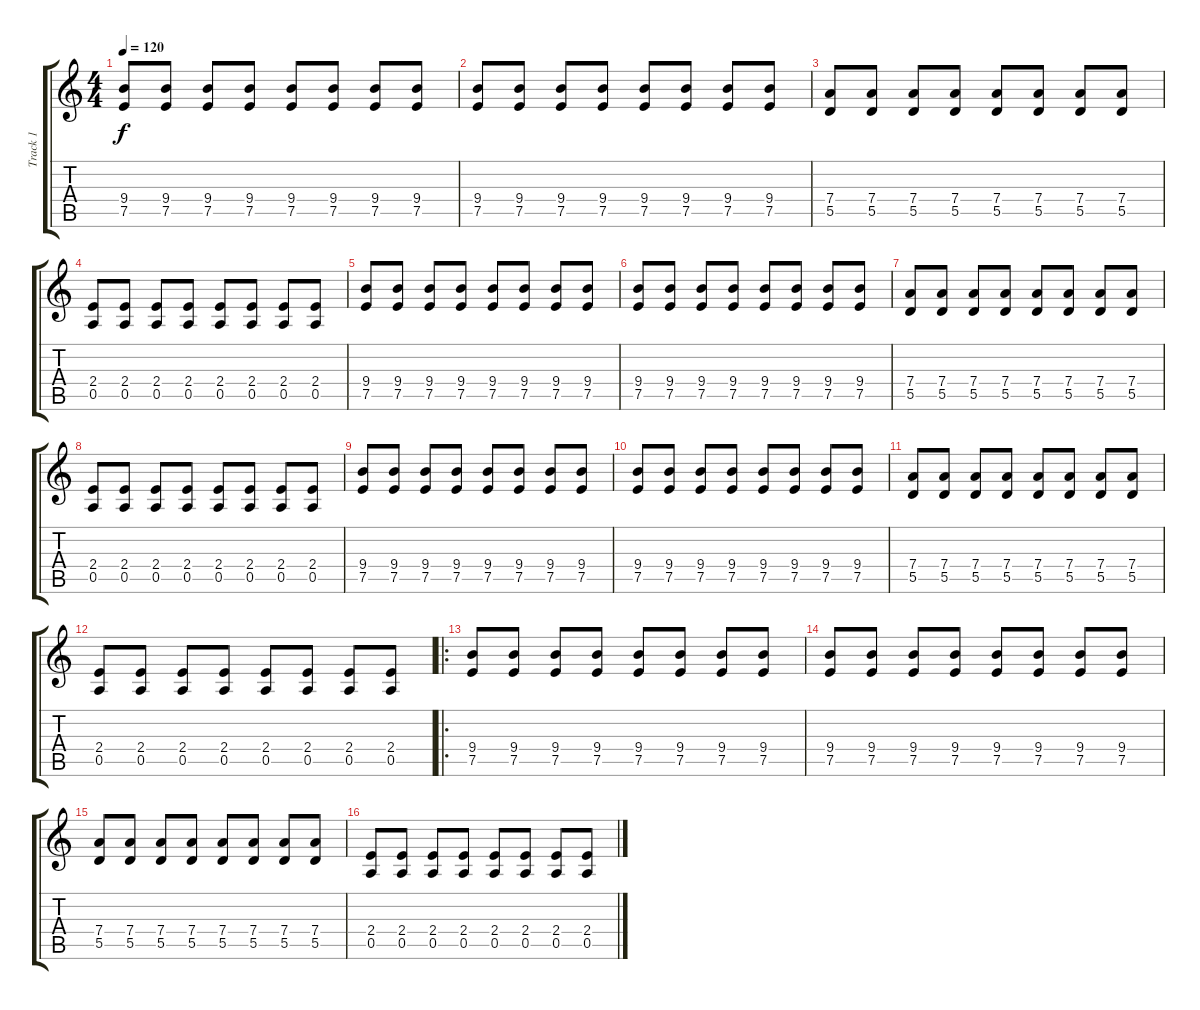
\track ("Track 1" "Track 1") {instrument distortionguitar}
\staff {score tabs}
\tuning (E4 B3 G3 D3 A2 E2) {hide}
\ts (4 4)
\tempo 120
\clef g2
\ks c
(9.4 7.5).8{dy f} (9.4 7.5).8 (9.4 7.5).8 (9.4 7.5).8 (9.4 7.5).8 (9.4 7.5).8 (9.4 7.5).8 (9.4 7.5).8 |
(9.4 7.5).8 (9.4 7.5).8 (9.4 7.5).8 (9.4 7.5).8 (9.4 7.5).8 (9.4 7.5).8 (9.4 7.5).8 (9.4 7.5).8 |
(7.4 5.5).8 (7.4 5.5).8 (7.4 5.5).8 (7.4 5.5).8 (7.4 5.5).8 (7.4 5.5).8 (7.4 5.5).8 (7.4 5.5).8 |
(2.4 0.5).8 (2.4 0.5).8 (2.4 0.5).8 (2.4 0.5).8 (2.4 0.5).8 (2.4 0.5).8 (2.4 0.5).8 (2.4 0.5).8 |
(9.4 7.5).8 (9.4 7.5).8 (9.4 7.5).8 (9.4 7.5).8 (9.4 7.5).8 (9.4 7.5).8 (9.4 7.5).8 (9.4 7.5).8 |
(9.4 7.5).8 (9.4 7.5).8 (9.4 7.5).8 (9.4 7.5).8 (9.4 7.5).8 (9.4 7.5).8 (9.4 7.5).8 (9.4 7.5).8 |
(7.4 5.5).8 (7.4 5.5).8 (7.4 5.5).8 (7.4 5.5).8 (7.4 5.5).8 (7.4 5.5).8 (7.4 5.5).8 (7.4 5.5).8 |
(2.4 0.5).8 (2.4 0.5).8 (2.4 0.5).8 (2.4 0.5).8 (2.4 0.5).8 (2.4 0.5).8 (2.4 0.5).8 (2.4 0.5).8 |
(9.4 7.5).8 (9.4 7.5).8 (9.4 7.5).8 (9.4 7.5).8 (9.4 7.5).8 (9.4 7.5).8 (9.4 7.5).8 (9.4 7.5).8 |
(9.4 7.5).8 (9.4 7.5).8 (9.4 7.5).8 (9.4 7.5).8 (9.4 7.5).8 (9.4 7.5).8 (9.4 7.5).8 (9.4 7.5).8 |
(7.4 5.5).8 (7.4 5.5).8 (7.4 5.5).8 (7.4 5.5).8 (7.4 5.5).8 (7.4 5.5).8 (7.4 5.5).8 (7.4 5.5).8 |
(2.4 0.5).8 (2.4 0.5).8 (2.4 0.5).8 (2.4 0.5).8 (2.4 0.5).8 (2.4 0.5).8 (2.4 0.5).8 (2.4 0.5).8 |
\ro
(9.4 7.5).8 (9.4 7.5).8 (9.4 7.5).8 (9.4 7.5).8 (9.4 7.5).8 (9.4 7.5).8 (9.4 7.5).8 (9.4 7.5).8 |
(9.4 7.5).8 (9.4 7.5).8 (9.4 7.5).8 (9.4 7.5).8 (9.4 7.5).8 (9.4 7.5).8 (9.4 7.5).8 (9.4 7.5).8 |
(7.4 5.5).8 (7.4 5.5).8 (7.4 5.5).8 (7.4 5.5).8 (7.4 5.5).8 (7.4 5.5).8 (7.4 5.5).8 (7.4 5.5).8 |
(2.4 0.5).8 (2.4 0.5).8 (2.4 0.5).8 (2.4 0.5).8 (2.4 0.5).8 (2.4 0.5).8 (2.4 0.5).8 (2.4 0.5).8
